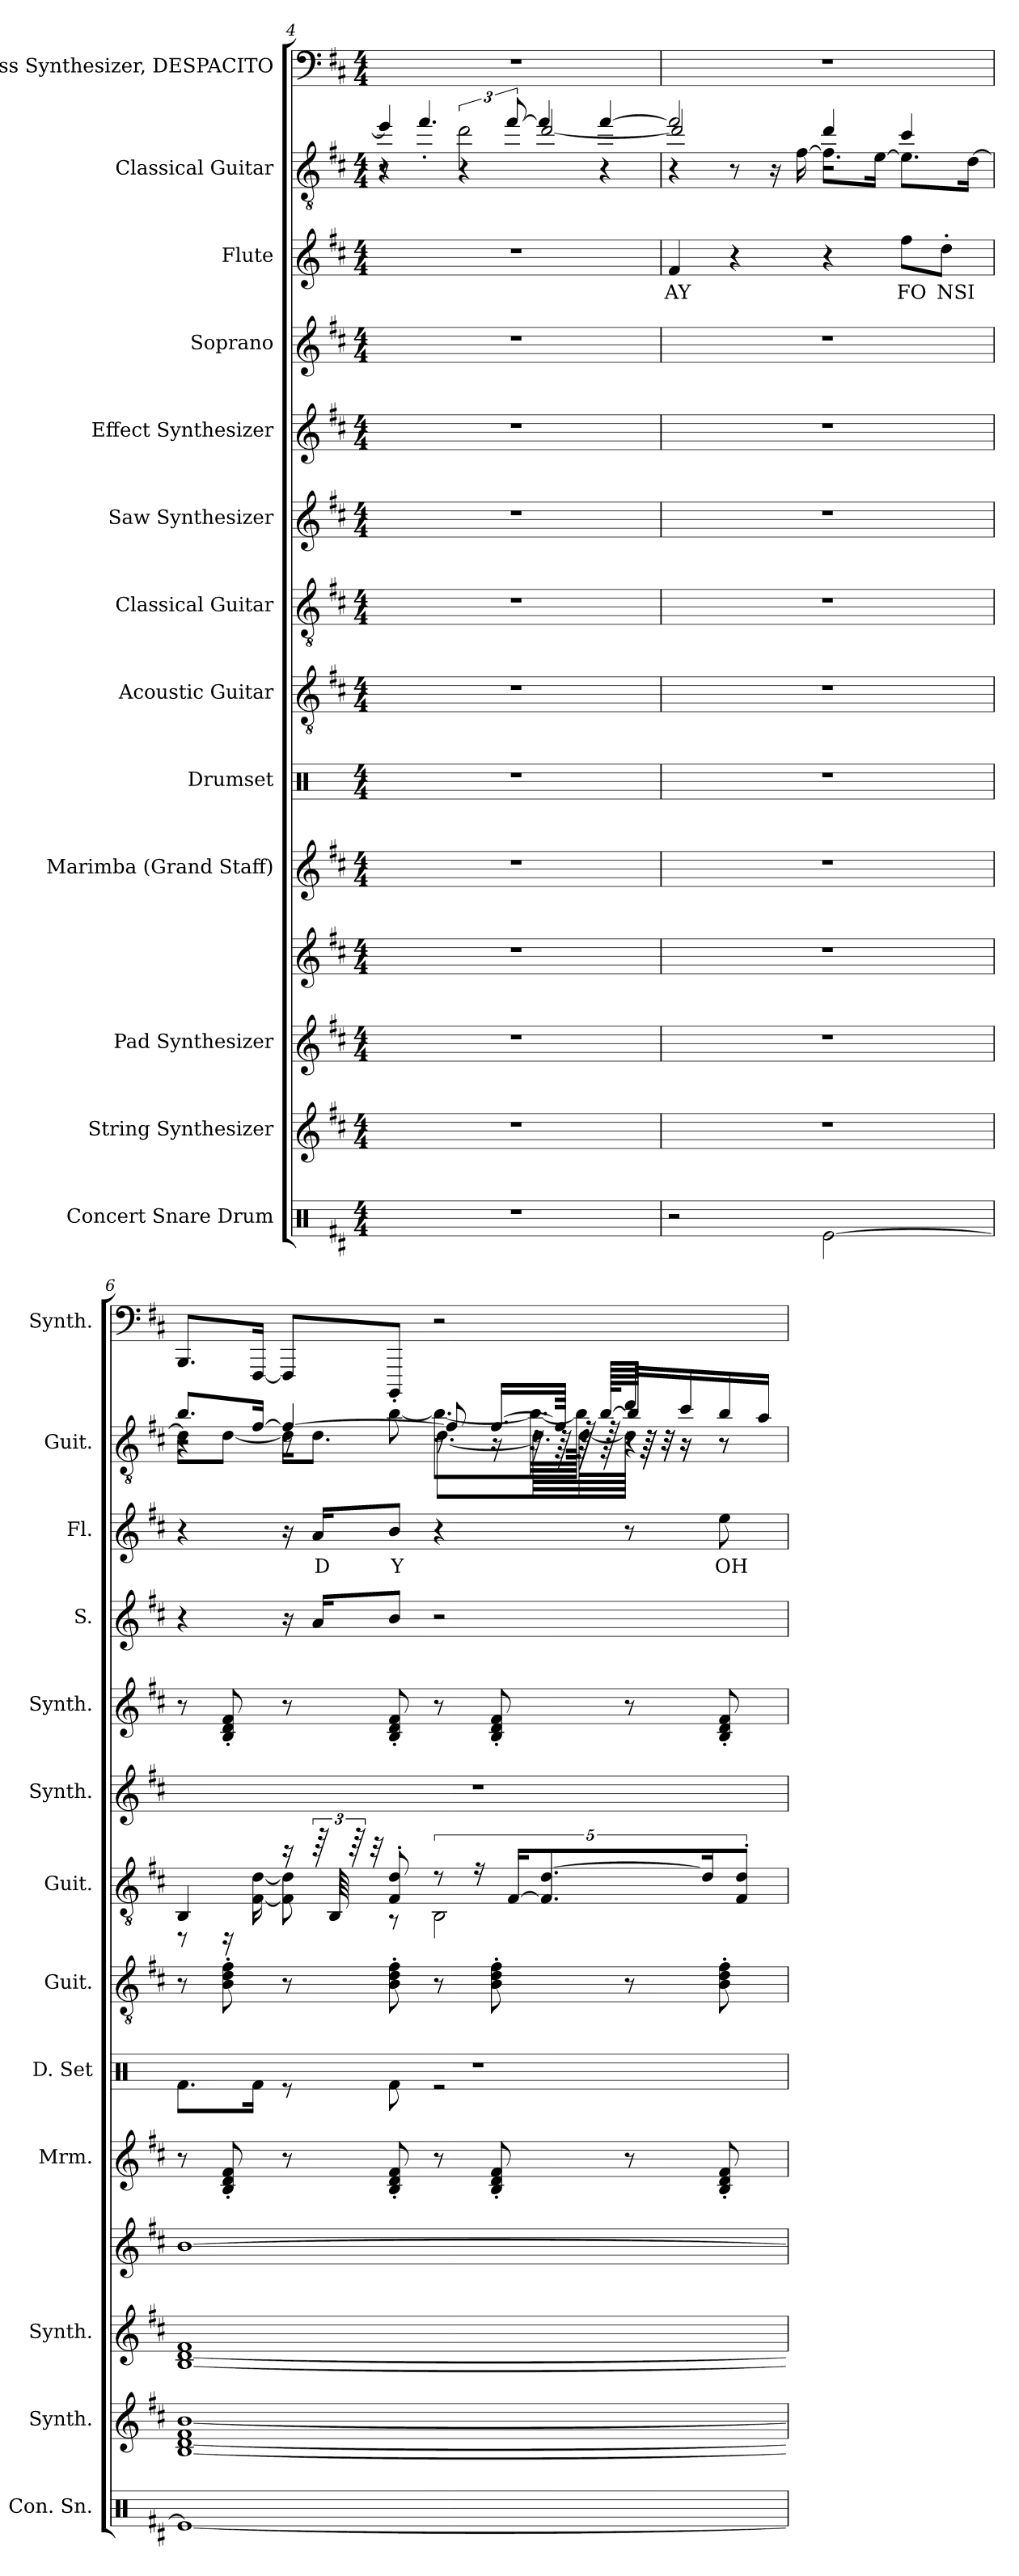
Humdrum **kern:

**kern	**kern	**kern	**kern	**kern	**kern	**kern	**kern	**kern	**kern	**kern	**kern	**text	**kern	**kern
*part13	*part12	*part11	*part11	*part10	*part9	*part8	*part7	*part6	*part5	*part4	*part3	*part3	*part2	*part1
*staff14	*staff13	*staff12	*staff11	*staff10	*staff9	*staff8	*staff7	*staff6	*staff5	*staff4	*staff3	*staff3	*staff2	*staff1
*I"Concert Snare Drum	*I"String Synthesizer	*I"Pad Synthesizer	*	*I"Marimba (Grand Staff)	*I"Drumset	*I"Acoustic Guitar	*I"Classical Guitar	*I"Saw Synthesizer	*I"Effect Synthesizer	*I"Soprano	*I"Flute	*	*I"Classical Guitar	*I"Bass Synthesizer, DESPACITO
*I'Con. Sn.	*I'Synth.	*I'Synth.	*	*I'Mrm.	*I'D. Set	*I'Guit.	*I'Guit.	*I'Synth.	*I'Synth.	*I'S.	*I'Fl.	*	*I'Guit.	*I'Synth.
*clefX	*clefG2	*clefG2	*clefG2	*clefG2	*clefX	*clefGv2	*clefGv2	*clefG2	*clefG2	*clefG2	*clefG2	*	*clefGv2	*clefF4
*k[f#c#]	*k[f#c#]	*k[f#c#]	*k[f#c#]	*k[f#c#]	*k[]	*k[f#c#]	*k[f#c#]	*k[f#c#]	*k[f#c#]	*k[f#c#]	*k[f#c#]	*	*k[f#c#]	*k[f#c#]
*M4/4	*M4/4	*M4/4	*M4/4	*M4/4	*M4/4	*M4/4	*M4/4	*M4/4	*M4/4	*M4/4	*M4/4	*	*M4/4	*M4/4
=4	=4	=4	=4	=4	=4	=4	=4	=4	=4	=4	=4	=4	=4	=4
*	*	*	*	*	*	*	*	*	*	*	*	*	*^	*
*	*	*	*	*	*	*	*	*	*	*	*	*	*	*^	*
1r	1r	1r	1r	1r	1r	1r	1r	1r	1r	1r	1r	.	4ee/]	8r	4r	1r
.	.	.	.	.	.	.	.	.	.	.	.	.	.	4.ff#'/	.	.
.	.	.	.	.	.	.	.	.	.	.	.	.	6r	.	2dd\	.
.	.	.	.	.	.	.	.	.	.	.	.	.	[12ff#/	.	.	.
.	.	.	.	.	.	.	.	.	.	.	.	.	4ff#/]	[2dd/	.	.
.	.	.	.	.	.	.	.	.	.	.	.	.	[4ff#/	.	4r	.
=5	=5	=5	=5	=5	=5	=5	=5	=5	=5	=5	=5	=5	=5	=5	=5	=5
!	!	!	!	!	!	!	!	!	!	!	!	!LO:LY:b	!	!	!	!
2r	1r	1r	1r	1r	1r	1r	1r	1r	1r	1r	4f#/	AY	2ff#/]	2dd/]	4r	1r
.	.	.	.	.	.	.	.	.	.	.	4r	.	.	.	8r	.
.	.	.	.	.	.	.	.	.	.	.	.	.	.	.	16r	.
.	.	.	.	.	.	.	.	.	.	.	.	.	.	.	[16f#\	.
[2Re\	.	.	.	.	.	.	.	.	.	.	4r	.	4dd/	2r	8.f#\L]	.
.	.	.	.	.	.	.	.	.	.	.	.	.	.	.	[16e\Jk	.
!	!	!	!	!	!	!	!	!	!	!	!	!LO:LY:b	!	!	!	!
.	.	.	.	.	.	.	.	.	.	.	8ff#\L	FO	4cc#/	.	8.e\L]	.
!	!	!	!	!	!	!	!	!	!	!	!	!LO:LY:b	!	!	!	!
.	.	.	.	.	.	.	.	.	.	.	8dd'\J	NSI	.	.	.	.
.	.	.	.	.	.	.	.	.	.	.	.	.	.	.	[16d\Jk	.
!!LO:PB:g=z
=6	=6	=6	=6	=6	=6	=6	=6	=6	=6	=6	=6	=6	=6	=6	=6	=6
*	*^	*^	*	*	*^	*	*^	*	*	*	*	*	*	*	*^	*
1Re_	1f#	[1B [1d [1b	1f#	[1B [1d	[1b	8r	1r	8.Rf\L	8r	4BB/	8r	1r	8r	4r	4r	.	2r	4r	8.b/L	8d\L]	8.BBB/L
.	.	.	.	.	.	8B/' 8d/' 8f#/'	.	.	8B\' 8d\' 8f#\'	.	16r	.	8B/' 8d/' 8f#/'	.	.	.	.	.	.	[8d\J	.
.	.	.	.	.	.	.	.	16Rf\Jk	.	.	[16F#\ [16d\	.	.	.	.	.	.	.	[16f#/Jk	.	[16FFF#/Jk
.	.	.	.	.	.	8r	.	8r	8r	16r	8F#\] 8d\]	.	8r	16r	16r	.	.	8r	4f#/_	16d\KL]	8FFF#/L]
!	!	!	!	!	!	!	!	!	!	!	!	!	!	!	!	!LO:LY:b	!	!	!	!	!
.	.	.	.	.	.	.	.	.	.	96r	.	.	.	16a/KL	16a/KL	D	.	.	.	8.d\J	.
.	.	.	.	.	.	.	.	.	.	96BB/	.	.	.	.	.	.	.	.	.	.	.
.	.	.	.	.	.	.	.	.	.	96r	.	.	.	.	.	.	.	.	.	.	.
.	.	.	.	.	.	.	.	.	.	32r	.	.	.	.	.	.	.	.	.	.	.
!	!	!	!	!	!	!	!	!	!	!	!	!	!	!	!	!LO:LY:b	!	!	!	!	!
.	.	.	.	.	.	8B/' 8d/' 8f#/'	.	8Rf\	8B\' 8d\' 8f#\'	8F#/' 8d/'	8r	.	8B/' 8d/' 8f#/'	8b/J	8b/J	Y	.	[8b\	.	.	8BBBB'/J
.	.	.	.	.	.	8r	.	2r	8r	10r	2BB\	.	8r	2r	4r	.	8r	8.b\L_	8f#/]	[8.d\L	2r
.	.	.	.	.	.	.	.	.	.	20r	.	.	.	.	.	.	.	.	.	.	.
.	.	.	.	.	.	8B/' 8d/' 8f#/'	.	.	8B\' 8d\' 8f#\'	.	.	.	8B/' 8d/' 8f#/'	.	.	.	[16.f#/LL	.	16r	.	.
.	.	.	.	.	.	.	.	.	.	[20F#/KL	.	.	.	.	.	.	.	.	.	.	.
.	.	.	.	.	.	.	.	.	.	.	.	.	.	.	.	.	.	32.b\LL_	32r	32.d\LL]	.
.	.	.	.	.	.	.	.	.	.	10.F#/] [10.d/	.	.	.	.	.	.	.	.	.	.	.
.	.	.	.	.	.	.	.	.	.	.	.	.	.	.	.	.	64f#/JJkk]	.	64r	.	.
.	.	.	.	.	.	.	.	.	.	.	.	.	.	.	.	.	64r	128b\JJJkk]	128r	[64d\L	.
.	.	.	.	.	.	.	.	.	.	.	.	.	.	.	.	.	.	128r	[128b/KLLLL	.	.
.	.	.	.	.	.	8r	.	.	8r	.	.	.	8r	.	8r	.	16dd/LL	4r	64b/JJJJ]	64d\JJJJ]	.
.	.	.	.	.	.	.	.	.	.	.	.	.	.	.	.	.	.	.	64r	64r	.
.	.	.	.	.	.	.	.	.	.	.	.	.	.	.	.	.	.	.	32r	32r	.
.	.	.	.	.	.	.	.	.	.	.	.	.	.	.	.	.	16cc#/	.	16r	16r	.
.	.	.	.	.	.	.	.	.	.	20d/K]	.	.	.	.	.	.	.	.	.	.	.
!	!	!	!	!	!	!	!	!	!	!	!	!	!	!	!	!LO:LY:b	!	!	!	!	!
.	.	.	.	.	.	8B/' 8d/' 8f#/'	.	.	8B\' 8d\' 8f#\'	.	.	.	8B/' 8d/' 8f#/'	.	8ee\	OH	16b/	.	8r	8r	.
.	.	.	.	.	.	.	.	.	.	10F#/' 10d/'J	.	.	.	.	.	.	.	.	.	.	.
.	.	.	.	.	.	.	.	.	.	.	.	.	.	.	.	.	16a/JJ	.	.	.	.
*	*v	*v	*	*	*	*	*v	*v	*	*v	*v	*	*	*	*	*	*v	*v	*v	*v	*
*	*	*v	*v	*	*	*	*	*	*	*	*	*	*	*	*
=	=	=	=	=	=	=	=	=	=	=	=	=	=	=
*-	*-	*-	*-	*-	*-	*-	*-	*-	*-	*-	*-	*-	*-	*-
